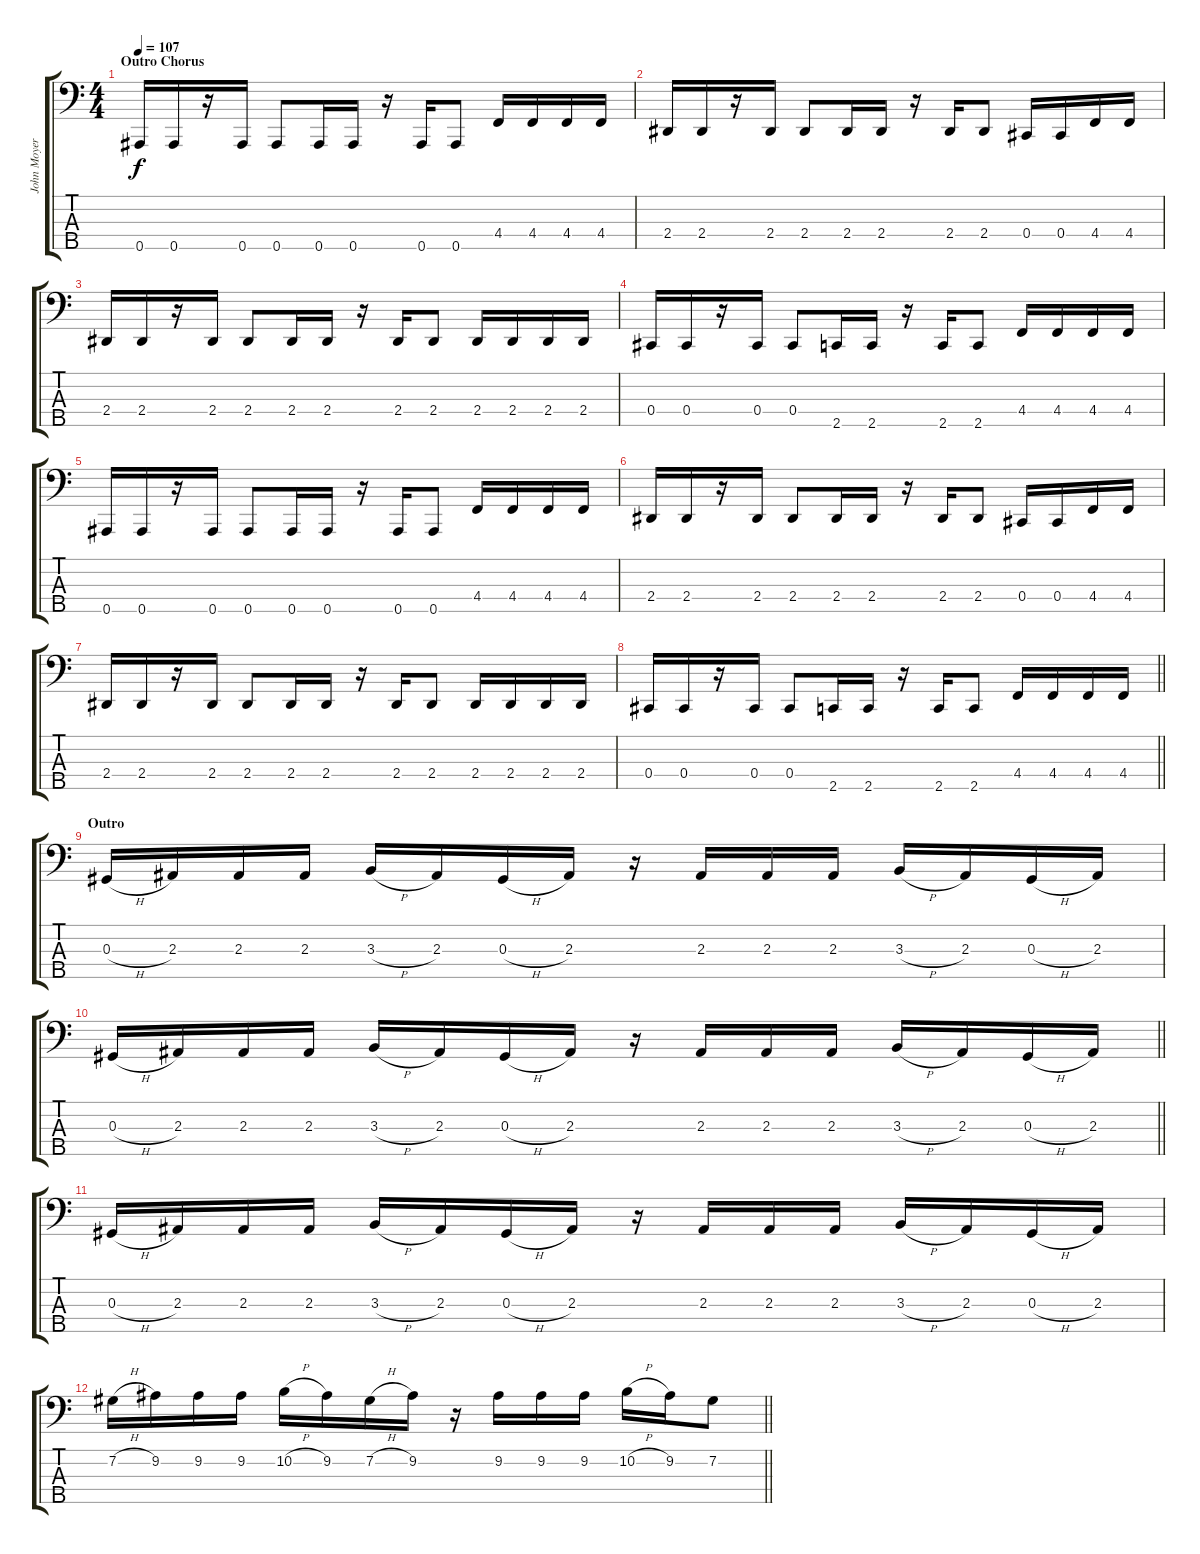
\track ("John Moyer" "John Moyer") {instrument electricbasspick}
\staff {score tabs}
\tuning (Gb2 Db2 Ab1 Db1 Bb0) {hide}
\ts (4 4)
\section ("" "Outro Chorus")
\tempo 107
\clef f4
\ks c
0.5.16{dy f} 0.5.16 r.16 0.5.16 0.5.8 0.5.16 0.5.16 r.16 0.5.16 0.5.8 4.4.16 4.4.16 4.4.16 4.4.16 |
2.4.16 2.4.16 r.16 2.4.16 2.4.8 2.4.16 2.4.16 r.16 2.4.16 2.4.8 0.4.16 0.4.16 4.4.16 4.4.16 |
2.4.16 2.4.16 r.16 2.4.16 2.4.8 2.4.16 2.4.16 r.16 2.4.16 2.4.8 2.4.16 2.4.16 2.4.16 2.4.16 |
0.4.16 0.4.16 r.16 0.4.16 0.4.8 2.5.16 2.5.16 r.16 2.5.16 2.5.8 4.4.16 4.4.16 4.4.16 4.4.16 |
0.5.16 0.5.16 r.16 0.5.16 0.5.8 0.5.16 0.5.16 r.16 0.5.16 0.5.8 4.4.16 4.4.16 4.4.16 4.4.16 |
2.4.16 2.4.16 r.16 2.4.16 2.4.8 2.4.16 2.4.16 r.16 2.4.16 2.4.8 0.4.16 0.4.16 4.4.16 4.4.16 |
2.4.16 2.4.16 r.16 2.4.16 2.4.8 2.4.16 2.4.16 r.16 2.4.16 2.4.8 2.4.16 2.4.16 2.4.16 2.4.16 |
\barLineRight lightlight
0.4.16 0.4.16 r.16 0.4.16 0.4.8 2.5.16 2.5.16 r.16 2.5.16 2.5.8 4.4.16 4.4.16 4.4.16 4.4.16 |
\section ("" "Outro")
0.3{h}.16 2.3.16 2.3.16 2.3.16 3.3{h}.16 2.3.16 0.3{h}.16 2.3.16 r.16 2.3.16 2.3.16 2.3.16 3.3{h}.16 2.3.16 0.3{h}.16 2.3.16 |
\barLineRight lightlight
0.3{h}.16 2.3.16 2.3.16 2.3.16 3.3{h}.16 2.3.16 0.3{h}.16 2.3.16 r.16 2.3.16 2.3.16 2.3.16 3.3{h}.16 2.3.16 0.3{h}.16 2.3.16 |
0.3{h}.16 2.3.16 2.3.16 2.3.16 3.3{h}.16 2.3.16 0.3{h}.16 2.3.16 r.16 2.3.16 2.3.16 2.3.16 3.3{h}.16 2.3.16 0.3{h}.16 2.3.16 |
\barLineRight lightlight
7.2{h}.16 9.2.16 9.2.16 9.2.16 10.2{h}.16 9.2.16 7.2{h}.16 9.2.16 r.16 9.2.16 9.2.16 9.2.16 10.2{h}.16 9.2.16 7.2.8
